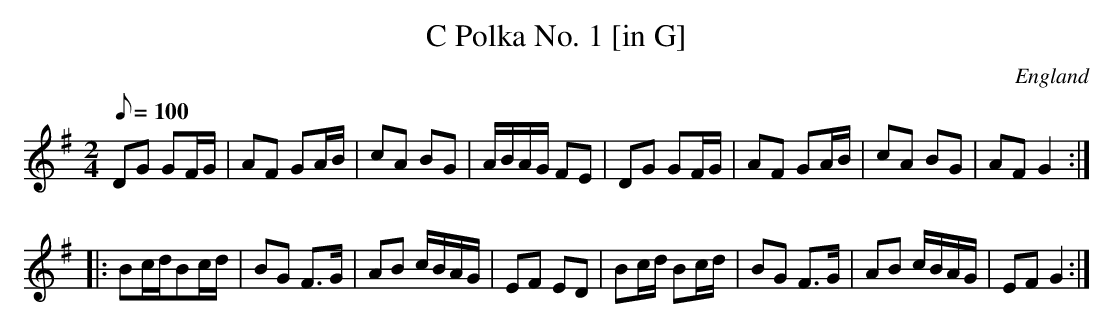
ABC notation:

X:1
T:C Polka No. 1 [in G]
L:1/8
M:2/4
O:England
Q:100
K:G major
DG GF/G/|AF GA/B/|cA BG|A/B/A/G/ FE|DG GF/G/|AF GA/B/|cA BG|AF G2:|:
Bc/d/Bc/d/|BG F>G|AB c/B/A/G/|EF ED|Bc/d/ Bc/d/|BG F>G|AB c/B/A/G/|EF G2:|
